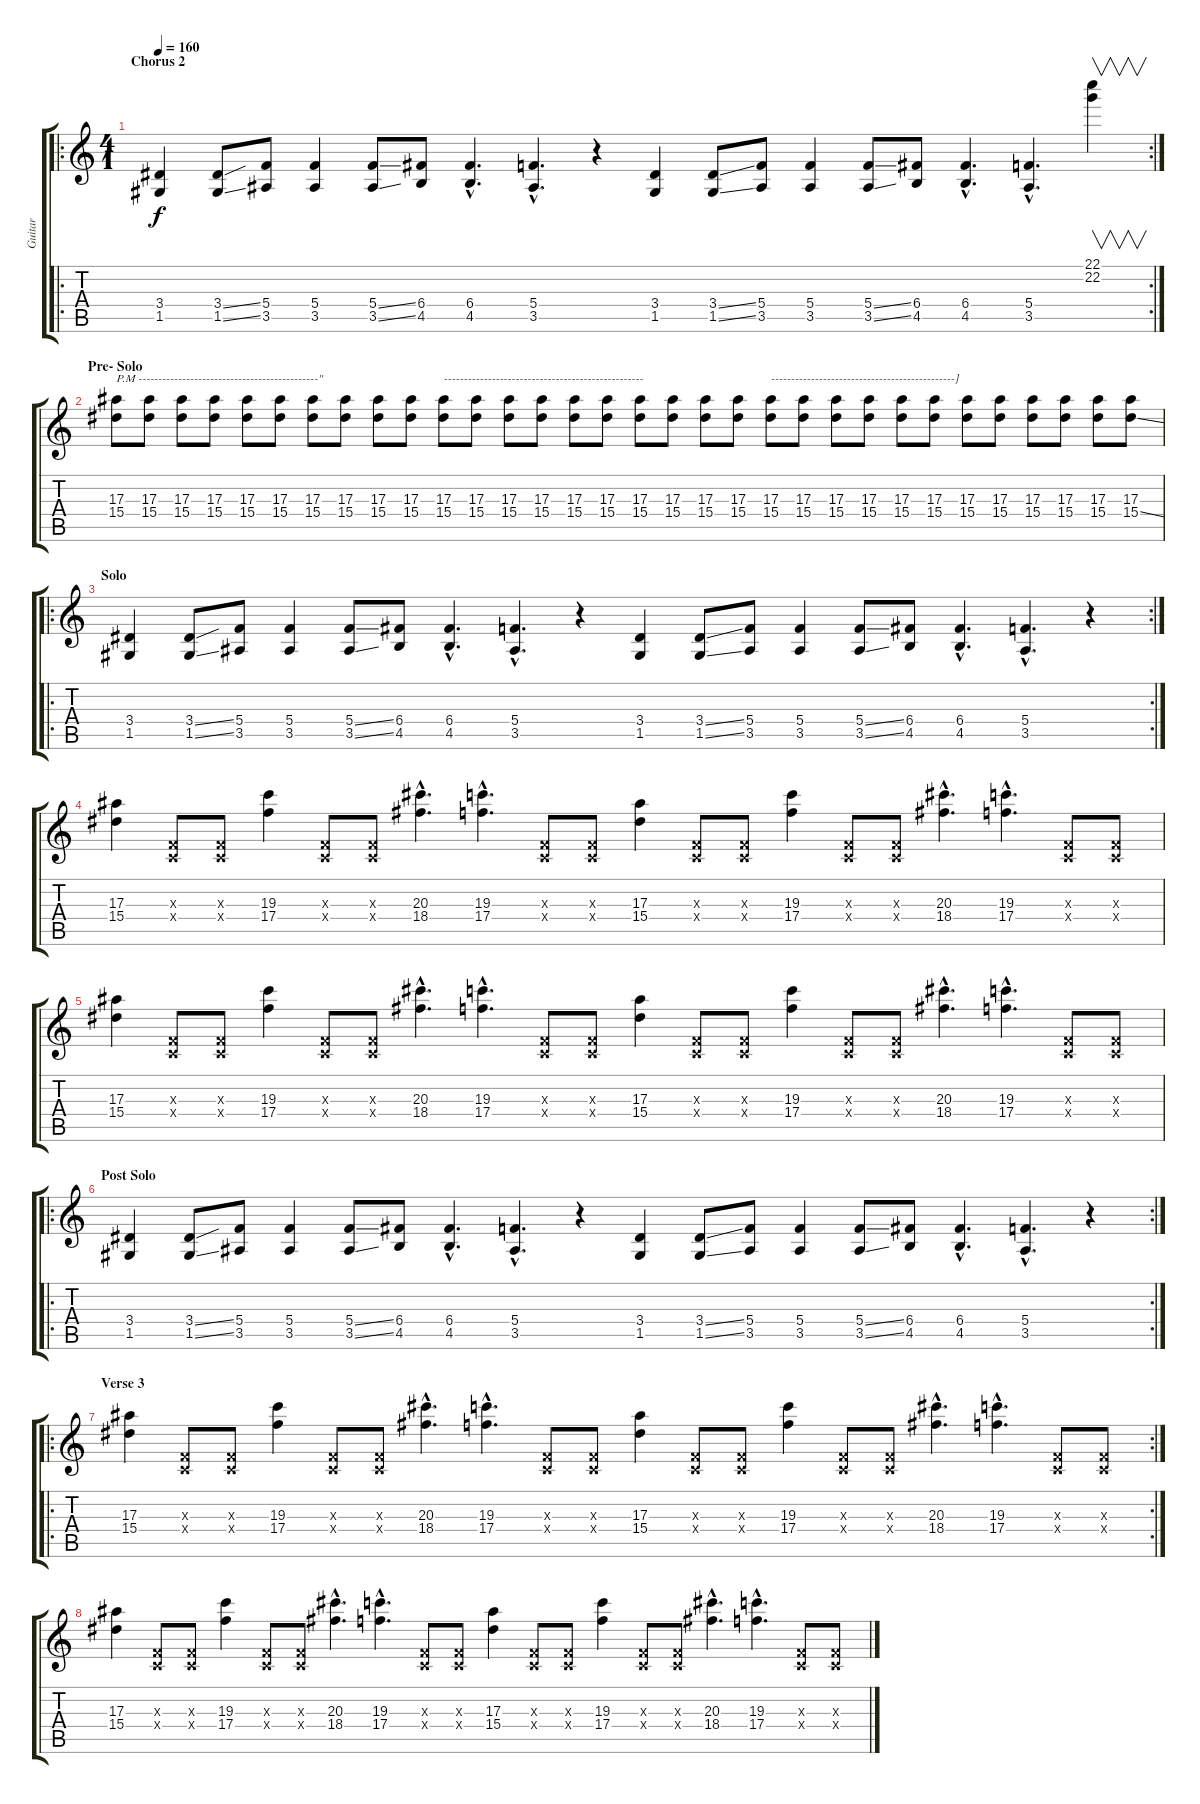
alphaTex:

\track ("Guitar " "Guitar ") {instrument overdrivenguitar}
\staff {score tabs}
\tuning (D4 A3 F3 C3 G2 D2) {hide}
\ro
\rc 2
\ts (4 1)
\section ("" "Chorus 2")
\tempo 160
\clef g2
\ks c
(3.4 1.5).4{dy f instrument overdrivenguitar} (3.4{ss} 1.5{ss}).8 (5.4 3.5).8 (5.4 3.5).4 (5.4{ss} 3.5{ss}).8 (6.4 4.5).8 (6.4{hac} 4.5{hac}).4{d} (5.4{hac} 3.5{hac}).4{d} r.4 (3.4 1.5).4 (3.4{ss} 1.5{ss}).8 (5.4 3.5).8 (5.4 3.5).4 (5.4{ss} 3.5{ss}).8 (6.4 4.5).8 (6.4{hac} 4.5{hac}).4{d} (5.4{hac} 3.5{hac}).4{d} (22.1 22.2).4{v} |
\section ("" "Pre- Solo")
(17.3 15.4).8{txt "P.M ---------------------------------------------\""} (17.3 15.4).8 (17.3 15.4).8 (17.3 15.4).8 (17.3 15.4).8 (17.3 15.4).8 (17.3 15.4).8 (17.3 15.4).8 (17.3 15.4).8 (17.3 15.4).8 (17.3 15.4).8{txt "--------------------------------------------------"} (17.3 15.4).8 (17.3 15.4).8 (17.3 15.4).8 (17.3 15.4).8 (17.3 15.4).8 (17.3 15.4).8 (17.3 15.4).8 (17.3 15.4).8 (17.3 15.4).8 (17.3 15.4).8{txt "----------------------------------------------]"} (17.3 15.4).8 (17.3 15.4).8 (17.3 15.4).8 (17.3 15.4).8 (17.3 15.4).8 (17.3 15.4).8 (17.3 15.4).8 (17.3 15.4).8 (17.3 15.4).8 (17.3 15.4).8 (17.3 15.4{ss}).8 |
\ro
\rc 2
\section ("" "Solo")
(3.4 1.5).4{instrument overdrivenguitar} (3.4{ss} 1.5{ss}).8 (5.4 3.5).8 (5.4 3.5).4 (5.4{ss} 3.5{ss}).8 (6.4 4.5).8 (6.4{hac} 4.5{hac}).4{d} (5.4{hac} 3.5{hac}).4{d} r.4 (3.4 1.5).4 (3.4{ss} 1.5{ss}).8 (5.4 3.5).8 (5.4 3.5).4 (5.4{ss} 3.5{ss}).8 (6.4 4.5).8 (6.4{hac} 4.5{hac}).4{d} (5.4{hac} 3.5{hac}).4{d} r.4 |
(17.3 15.4).4{instrument electricguitarclean} (0.3{x} 0.4{x}).8 (0.3{x} 0.4{x}).8 (19.3 17.4).4 (0.3{x} 0.4{x}).8 (0.3{x} 0.4{x}).8 (20.3{hac} 18.4{hac}).4{d} (19.3{hac} 17.4{hac}).4{d} (0.3{x} 0.4{x}).8 (0.3{x} 0.4{x}).8 (17.3 15.4).4 (0.3{x} 0.4{x}).8 (0.3{x} 0.4{x}).8 (19.3 17.4).4 (0.3{x} 0.4{x}).8 (0.3{x} 0.4{x}).8 (20.3{hac} 18.4{hac}).4{d} (19.3{hac} 17.4{hac}).4{d} (0.3{x} 0.4{x}).8 (0.3{x} 0.4{x}).8 |
(17.3 15.4).4{instrument electricguitarclean} (0.3{x} 0.4{x}).8 (0.3{x} 0.4{x}).8 (19.3 17.4).4 (0.3{x} 0.4{x}).8 (0.3{x} 0.4{x}).8 (20.3{hac} 18.4{hac}).4{d} (19.3{hac} 17.4{hac}).4{d} (0.3{x} 0.4{x}).8 (0.3{x} 0.4{x}).8 (17.3 15.4).4 (0.3{x} 0.4{x}).8 (0.3{x} 0.4{x}).8 (19.3 17.4).4 (0.3{x} 0.4{x}).8 (0.3{x} 0.4{x}).8 (20.3{hac} 18.4{hac}).4{d} (19.3{hac} 17.4{hac}).4{d} (0.3{x} 0.4{x}).8 (0.3{x} 0.4{x}).8 |
\ro
\rc 2
\section ("" "Post Solo")
(3.4 1.5).4{instrument overdrivenguitar} (3.4{ss} 1.5{ss}).8 (5.4 3.5).8 (5.4 3.5).4 (5.4{ss} 3.5{ss}).8 (6.4 4.5).8 (6.4{hac} 4.5{hac}).4{d} (5.4{hac} 3.5{hac}).4{d} r.4 (3.4 1.5).4 (3.4{ss} 1.5{ss}).8 (5.4 3.5).8 (5.4 3.5).4 (5.4{ss} 3.5{ss}).8 (6.4 4.5).8 (6.4{hac} 4.5{hac}).4{d} (5.4{hac} 3.5{hac}).4{d} r.4 |
\ro
\rc 2
\section ("" "Verse 3")
(17.3 15.4).4{instrument electricguitarclean} (0.3{x} 0.4{x}).8 (0.3{x} 0.4{x}).8 (19.3 17.4).4 (0.3{x} 0.4{x}).8 (0.3{x} 0.4{x}).8 (20.3{hac} 18.4{hac}).4{d} (19.3{hac} 17.4{hac}).4{d} (0.3{x} 0.4{x}).8 (0.3{x} 0.4{x}).8 (17.3 15.4).4 (0.3{x} 0.4{x}).8 (0.3{x} 0.4{x}).8 (19.3 17.4).4 (0.3{x} 0.4{x}).8 (0.3{x} 0.4{x}).8 (20.3{hac} 18.4{hac}).4{d} (19.3{hac} 17.4{hac}).4{d} (0.3{x} 0.4{x}).8 (0.3{x} 0.4{x}).8 |
(17.3 15.4).4{instrument electricguitarclean} (0.3{x} 0.4{x}).8 (0.3{x} 0.4{x}).8 (19.3 17.4).4 (0.3{x} 0.4{x}).8 (0.3{x} 0.4{x}).8 (20.3{hac} 18.4{hac}).4{d} (19.3{hac} 17.4{hac}).4{d} (0.3{x} 0.4{x}).8 (0.3{x} 0.4{x}).8 (17.3 15.4).4 (0.3{x} 0.4{x}).8 (0.3{x} 0.4{x}).8 (19.3 17.4).4 (0.3{x} 0.4{x}).8 (0.3{x} 0.4{x}).8 (20.3{hac} 18.4{hac}).4{d} (19.3{hac} 17.4{hac}).4{d} (0.3{x} 0.4{x}).8 (0.3{x} 0.4{x}).8
